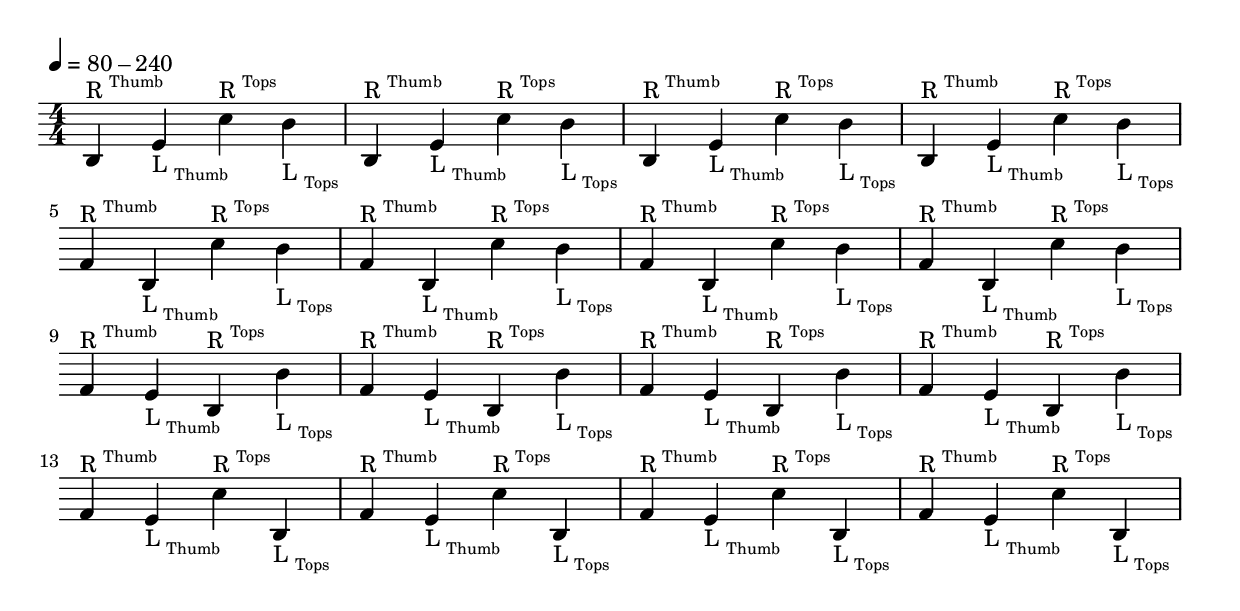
\version "2.24.1"
\include "../global.ly"

\layout {
  indent = -3.5
}

\relative {
  \defaultScoreSettings
  \tempo 4 = 80 - 240
  \time 4/4

  \repeat unfold 4 { b4^\RThumbTop   e_\LThumbBtm  c'^\RTopsTop   b_\LTopsBtm } \break
  \repeat unfold 4 { f4^\RThumbTop  b,_\LThumbBtm  c'^\RTopsTop   b_\LTopsBtm } \break
  \repeat unfold 4 { f4^\RThumbTop   e_\LThumbBtm   b^\RTopsTop  b'_\LTopsBtm } \break
  \repeat unfold 4 { f4^\RThumbTop   e_\LThumbBtm  c'^\RTopsTop  b,_\LTopsBtm } \break

}